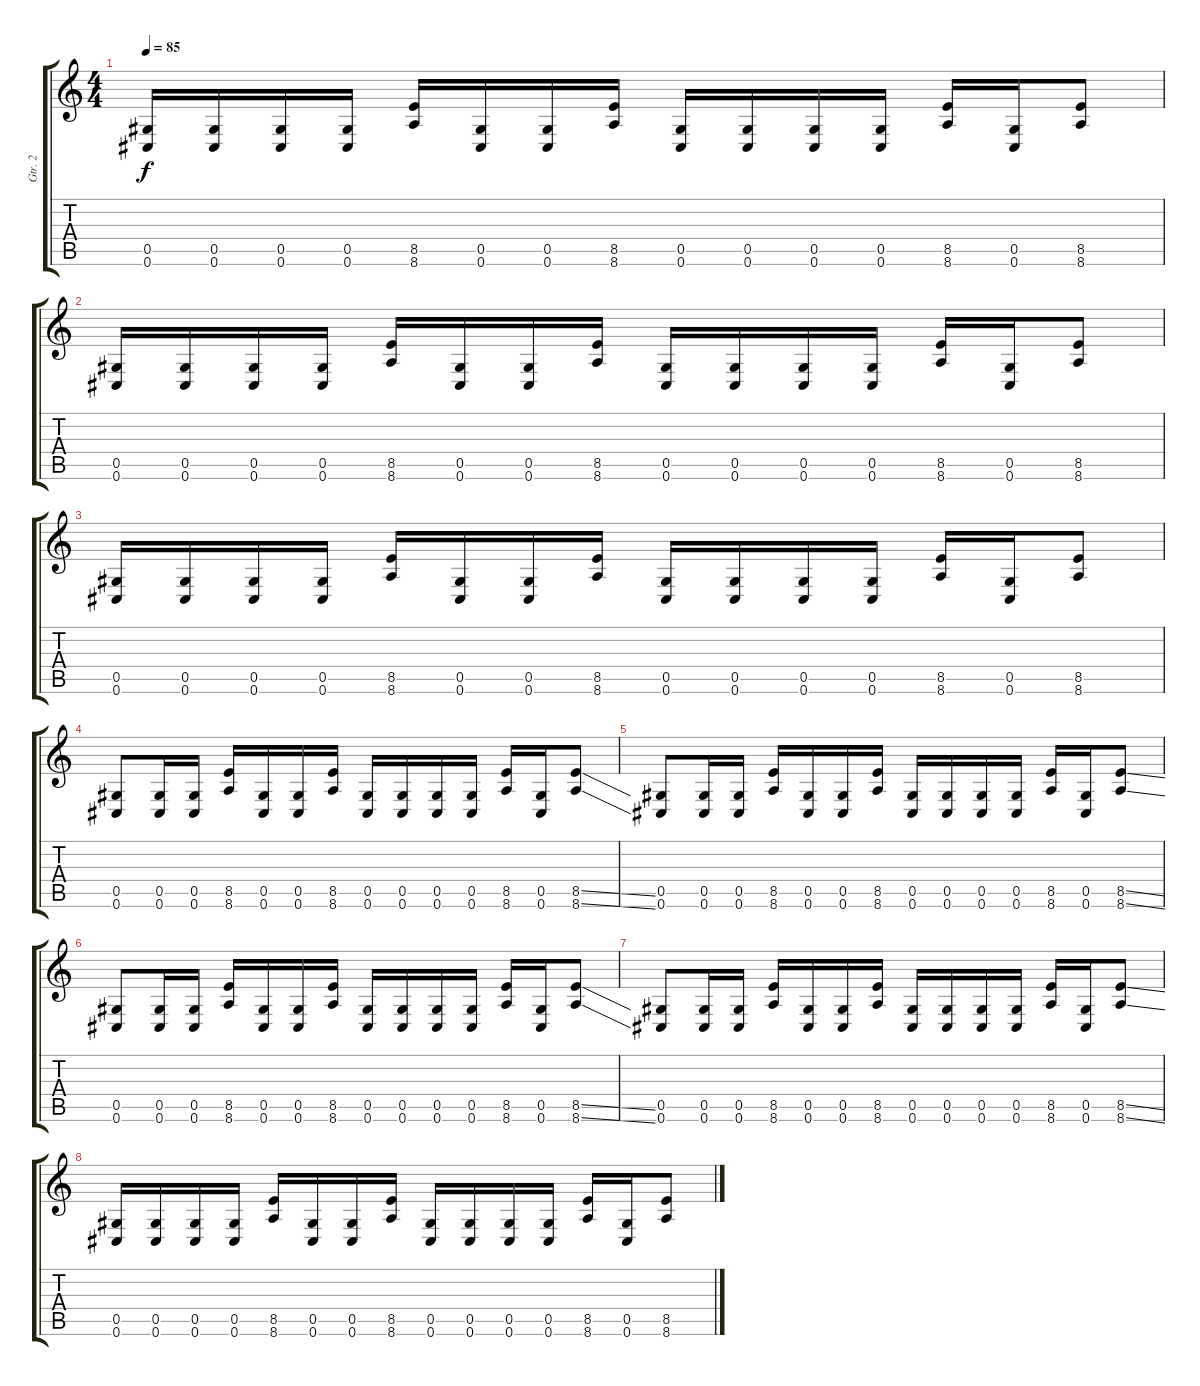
\track ("Gtr. 2" "Gtr. 2") {instrument distortionguitar}
\staff {score tabs}
\tuning (Eb4 Bb3 Gb3 Db3 Ab2 Db2) {hide}
\ts (4 4)
\tempo 85
\clef g2
\ks c
(0.5 0.6).16{dy f instrument electricguitarmuted} (0.5 0.6).16 (0.5 0.6).16 (0.5 0.6).16 (8.5 8.6).16{instrument distortionguitar} (0.5 0.6).16{instrument electricguitarmuted} (0.5 0.6).16 (8.5 8.6).16{instrument distortionguitar} (0.5 0.6).16{instrument electricguitarmuted} (0.5 0.6).16 (0.5 0.6).16 (0.5 0.6).16 (8.5 8.6).16{instrument distortionguitar} (0.5 0.6).16{instrument electricguitarmuted} (8.5 8.6).8{instrument distortionguitar} |
(0.5 0.6).16{instrument electricguitarmuted} (0.5 0.6).16 (0.5 0.6).16 (0.5 0.6).16 (8.5 8.6).16{instrument distortionguitar} (0.5 0.6).16{instrument electricguitarmuted} (0.5 0.6).16 (8.5 8.6).16{instrument distortionguitar} (0.5 0.6).16{instrument electricguitarmuted} (0.5 0.6).16 (0.5 0.6).16 (0.5 0.6).16 (8.5 8.6).16{instrument distortionguitar} (0.5 0.6).16{instrument electricguitarmuted} (8.5 8.6).8{instrument distortionguitar} |
(0.5 0.6).16{instrument electricguitarmuted} (0.5 0.6).16 (0.5 0.6).16 (0.5 0.6).16 (8.5 8.6).16{instrument distortionguitar} (0.5 0.6).16{instrument electricguitarmuted} (0.5 0.6).16 (8.5 8.6).16{instrument distortionguitar} (0.5 0.6).16{instrument electricguitarmuted} (0.5 0.6).16 (0.5 0.6).16 (0.5 0.6).16 (8.5 8.6).16{instrument distortionguitar} (0.5 0.6).16{instrument electricguitarmuted} (8.5 8.6).8{instrument distortionguitar} |
(0.5 0.6).8 (0.5 0.6).16 (0.5 0.6).16 (8.5 8.6).16 (0.5 0.6).16 (0.5 0.6).16 (8.5 8.6).16 (0.5 0.6).16 (0.5 0.6).16 (0.5 0.6).16 (0.5 0.6).16 (8.5 8.6).16 (0.5 0.6).16 (8.5{ss} 8.6{ss}).8 |
(0.5 0.6).8 (0.5 0.6).16 (0.5 0.6).16 (8.5 8.6).16 (0.5 0.6).16 (0.5 0.6).16 (8.5 8.6).16 (0.5 0.6).16 (0.5 0.6).16 (0.5 0.6).16 (0.5 0.6).16 (8.5 8.6).16 (0.5 0.6).16 (8.5{ss} 8.6{ss}).8 |
(0.5 0.6).8 (0.5 0.6).16 (0.5 0.6).16 (8.5 8.6).16 (0.5 0.6).16 (0.5 0.6).16 (8.5 8.6).16 (0.5 0.6).16 (0.5 0.6).16 (0.5 0.6).16 (0.5 0.6).16 (8.5 8.6).16 (0.5 0.6).16 (8.5{ss} 8.6{ss}).8 |
(0.5 0.6).8 (0.5 0.6).16 (0.5 0.6).16 (8.5 8.6).16 (0.5 0.6).16 (0.5 0.6).16 (8.5 8.6).16 (0.5 0.6).16 (0.5 0.6).16 (0.5 0.6).16 (0.5 0.6).16 (8.5 8.6).16 (0.5 0.6).16 (8.5{ss} 8.6{ss}).8 |
(0.5 0.6).16{instrument electricguitarmuted} (0.5 0.6).16 (0.5 0.6).16 (0.5 0.6).16 (8.5 8.6).16{instrument distortionguitar} (0.5 0.6).16{instrument electricguitarmuted} (0.5 0.6).16 (8.5 8.6).16{instrument distortionguitar} (0.5 0.6).16{instrument electricguitarmuted} (0.5 0.6).16 (0.5 0.6).16 (0.5 0.6).16 (8.5 8.6).16{instrument distortionguitar} (0.5 0.6).16{instrument electricguitarmuted} (8.5 8.6).8{instrument distortionguitar}
